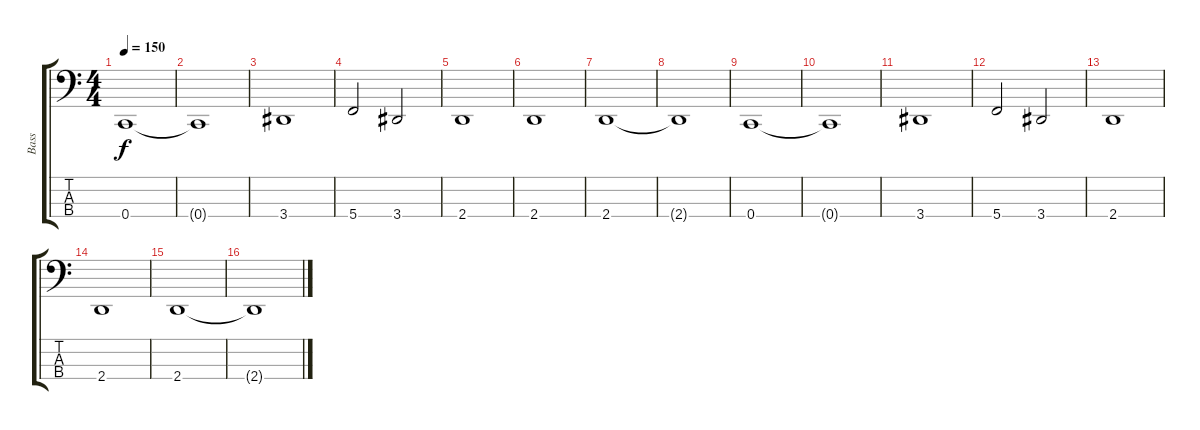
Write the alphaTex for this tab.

\track ("Bass" "Bass") {instrument electricbasspick}
\staff {score tabs}
\tuning (F2 C2 G1 C1) {hide}
\ts (4 4)
\tempo 150
\clef f4
\ks c
0.4.1{dy f} |
0.4{t}.1 |
3.4.1 |
5.4.2 3.4.2 |
2.4.1 |
2.4.1 |
2.4.1 |
2.4{t}.1 |
0.4.1 |
0.4{t}.1 |
3.4.1 |
5.4.2 3.4.2 |
2.4.1 |
2.4.1 |
2.4.1 |
2.4{t}.1
